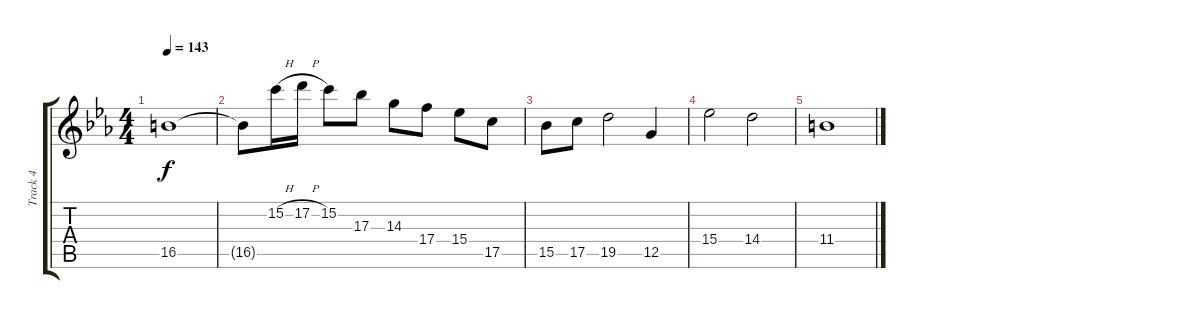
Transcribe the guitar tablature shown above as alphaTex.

\track ("Track 4" "Track 4") {instrument overdrivenguitar}
\staff {score tabs}
\tuning (D4 A3 F3 C3 G2 C2) {hide}
\ts (4 4)
\tempo 143
\clef g2
\ks cminor
16.5.1{dy f} |
16.5{t}.8 15.2{h}.16 17.2{h}.16 15.2.8 17.3.8 14.3.8 17.4.8 15.4.8 17.5.8 |
15.5.8 17.5.8 19.5.2 12.5.4 |
15.4.2 14.4.2 |
11.4.1{volume 3}
